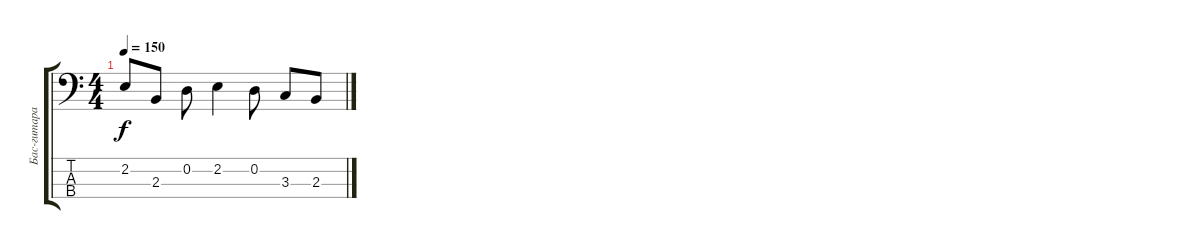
\track ("Бас-гитара" "Бас-гитара") {instrument electricbasspick}
\staff {score tabs}
\tuning (G2 D2 A1 E1) {hide}
\ts (4 4)
\tempo 150
\clef f4
\ks c
2.2.8{dy f} 2.3.8 0.2.8 2.2.4 0.2.8 3.3.8 2.3.8
